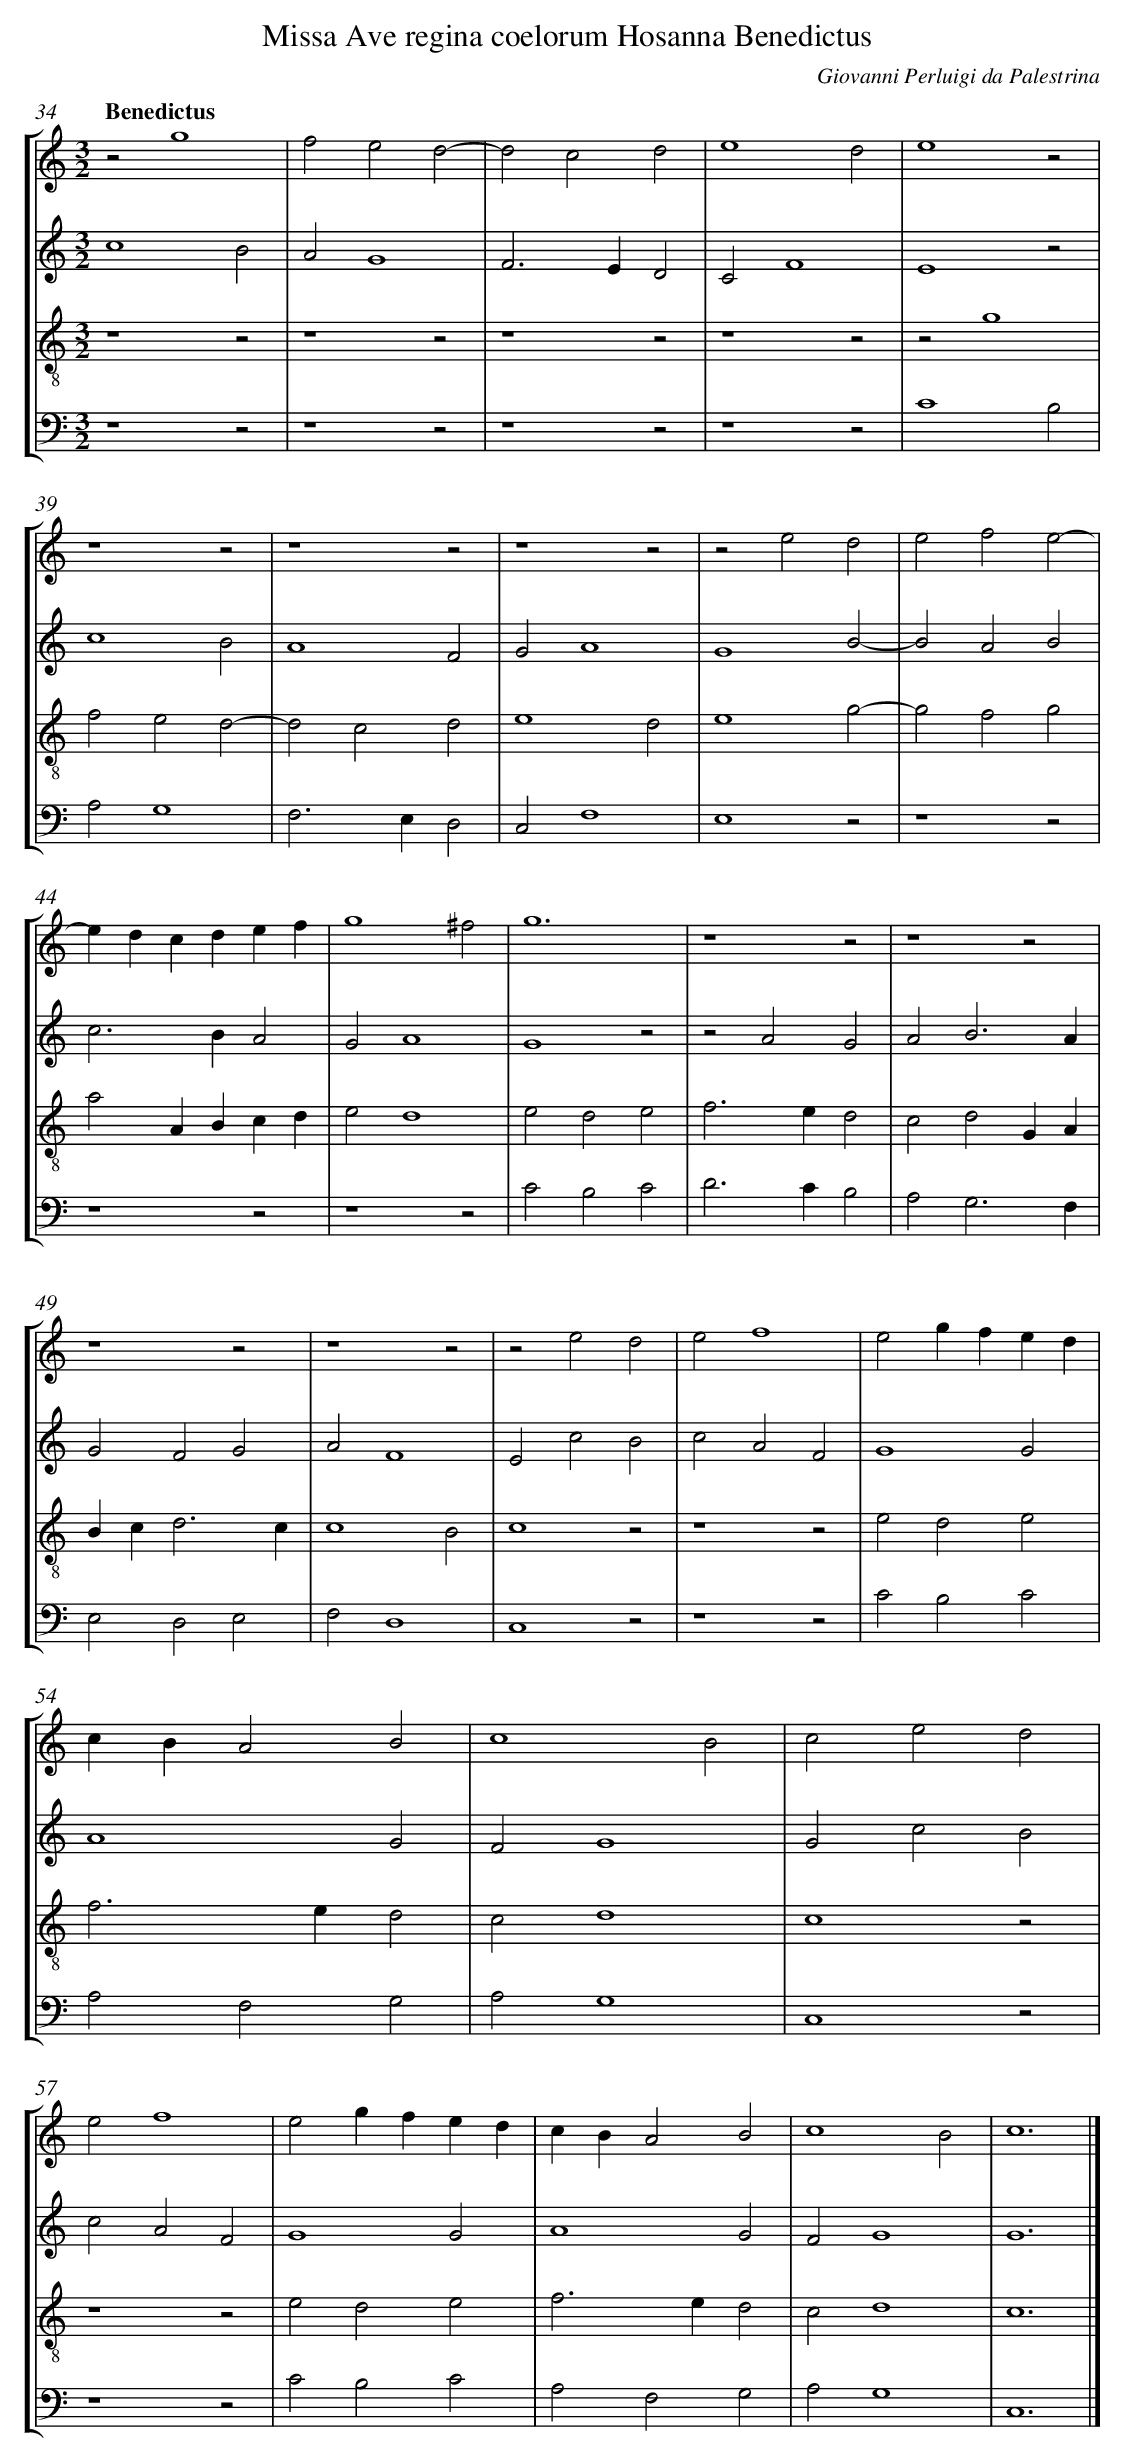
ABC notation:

X:1
T: Missa Ave regina coelorum Hosanna Benedictus
C: Giovanni Perluigi da Palestrina
L: 1/4
M: 3/2
Q: "Benedictus"
%%staves [1 2 3 4]
V: 1 clef=treble
V: 2 clef=treble
V: 3 clef=treble-8
V: 4 clef=bass
K: C
[V:1] z2g4 |
[V:2] c4B2 |
[V:3] z4z2 |
[V:4] z4z2 |
[V:1] f2e2d2- |
[V:2] A2G4 |
[V:3] z4z2 |
[V:4] z4z2 |
[V:1] d2c2d2 |
[V:2] F2>E2D2 |
[V:3] z4z2 |
[V:4] z4z2 |
[V:1] e4d2 |
[V:2] C2F4 |
[V:3] z4z2 |
[V:4] z4z2 |
[V:1] e4z2 |
[V:2] E4z2 |
[V:3] z2g4 |
[V:4] C4B,2 |
[V:1] z4z2 |
[V:2] c4B2 |
[V:3] f2e2d2- |
[V:4] A,2G,4 |
[V:1] z4z2 |
[V:2] A4F2 |
[V:3] d2c2d2 |
[V:4] F,2>E,2D,2 |
[V:1] z4z2 |
[V:2] G2A4 |
[V:3] e4d2 |
[V:4] C,2F,4 |
[V:1] z2e2d2 |
[V:2] G4B2- |
[V:3] e4g2- |
[V:4] E,4z2 |
[V:1] e2f2e2- |
[V:2] B2A2B2 |
[V:3] g2f2g2 |
[V:4] z4z2 |
[V:1] edcdef |
[V:2] c2>B2A2 |
[V:3] a2ABcd |
[V:4] z4z2 |
[V:1] g4^f2 |
[V:2] G2A4 |
[V:3] e2d4 |
[V:4] z4z2 |
[V:1] g6 |
[V:2] G4z2 |
[V:3] e2d2e2 |
[V:4] C2B,2C2 |
[V:1] z4z2 |
[V:2] z2A2G2 |
[V:3] f2>e2d2 |
[V:4] D2>C2B,2 |
[V:1] z4z2 |
[V:2] A2B3A |
[V:3] c2d2GA |
[V:4] A,2G,3F, |
[V:1] z4z2 |
[V:2] G2F2G2 |
[V:3] Bc2<d2c |
[V:4] E,2D,2E,2 |
[V:1] z4z2 |
[V:2] A2F4 |
[V:3] c4B2 |
[V:4] F,2D,4 |
[V:1] z2e2d2 |
[V:2] E2c2B2 |
[V:3] c4z2 |
[V:4] C,4z2 |
[V:1] e2f4 |
[V:2] c2A2F2 |
[V:3] z4z2 |
[V:4] z4z2 |
[V:1] e2gfed |
[V:2] G4G2 |
[V:3] e2d2e2 |
[V:4] C2B,2C2 |
[V:1] cBA2B2 |
[V:2] A4G2 |
[V:3] f2>e2d2 |
[V:4] A,2F,2G,2 |
[V:1] c4B2 |
[V:2] F2G4 |
[V:3] c2d4 |
[V:4] A,2G,4 |
[V:1] c2e2d2 |
[V:2] G2c2B2 |
[V:3] c4z2 |
[V:4] C,4z2 |
[V:1] e2f4 |
[V:2] c2A2F2 |
[V:3] z4z2 |
[V:4] z4z2 |
[V:1] e2gfed |
[V:2] G4G2 |
[V:3] e2d2e2 |
[V:4] C2B,2C2 |
[V:1] cBA2B2 |
[V:2] A4G2 |
[V:3] f2>e2d2 |
[V:4] A,2F,2G,2 |
[V:1] c4B2 |
[V:2] F2G4 |
[V:3] c2d4 |
[V:4] A,2G,4 |
[V:1] c6 |]
[V:2] G6 |]
[V:3] c6 |]
[V:4] C,6 |]
